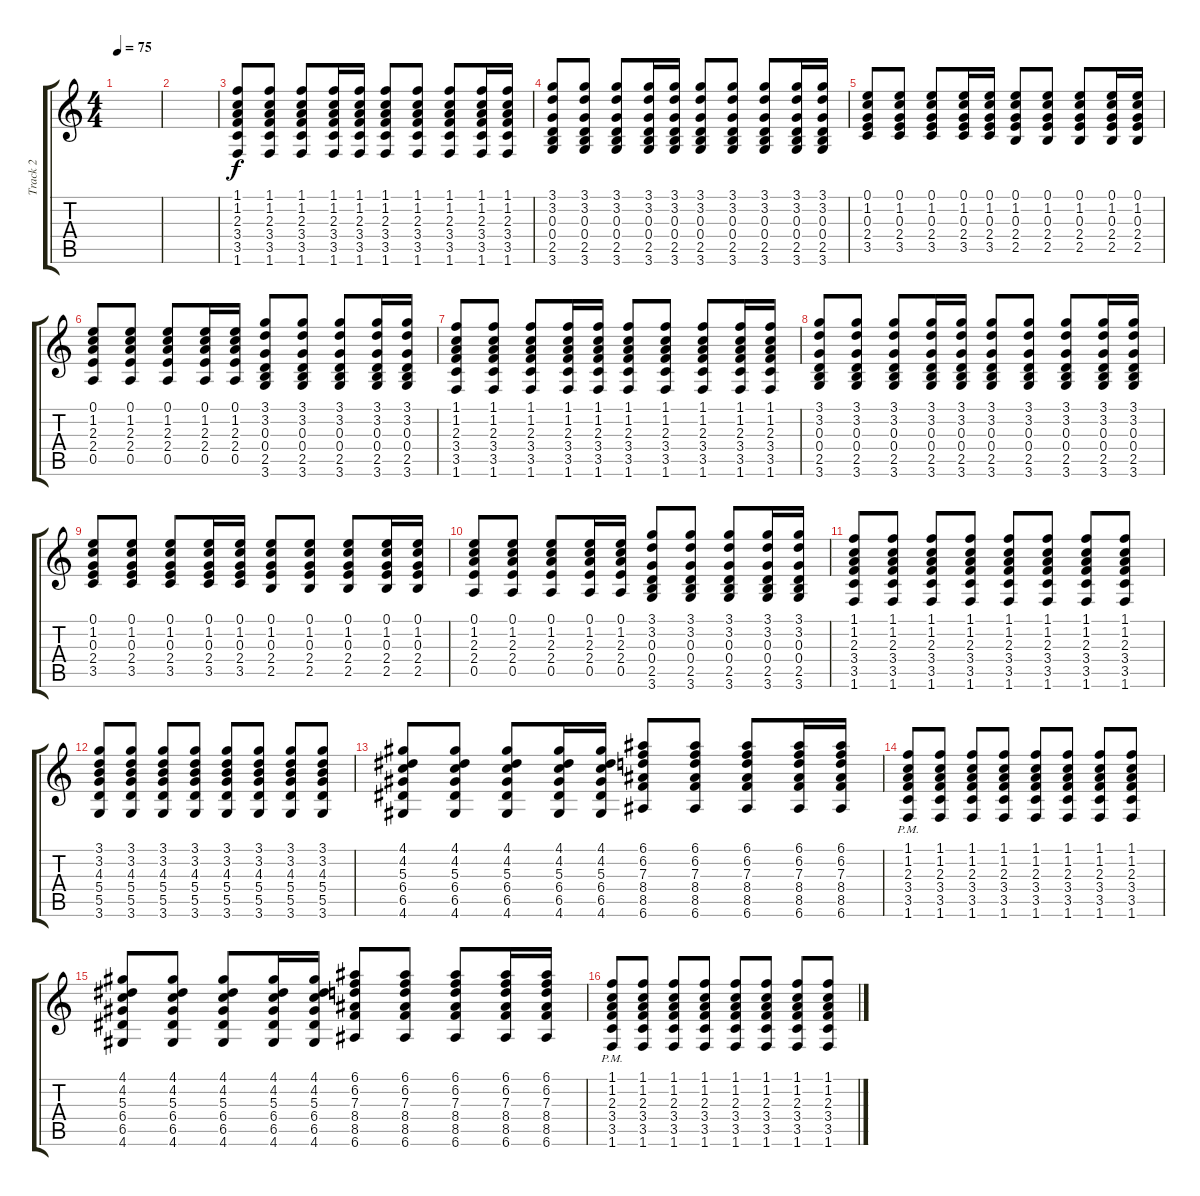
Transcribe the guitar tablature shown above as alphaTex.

\track ("Track 2" "Track 2") {instrument electricguitarclean}
\staff {score tabs}
\tuning (E4 B3 G3 D3 A2 E2) {hide}
\ts (4 4)
\tempo 75
\clef g2
\ks c
|
|
(1.1 1.2 2.3 3.4 3.5 1.6).8{instrument electricguitarclean} (1.1 1.2 2.3 3.4 3.5 1.6).8 (1.1 1.2 2.3 3.4 3.5 1.6).8 (1.1 1.2 2.3 3.4 3.5 1.6).16 (1.1 1.2 2.3 3.4 3.5 1.6).16 (1.1 1.2 2.3 3.4 3.5 1.6).8 (1.1 1.2 2.3 3.4 3.5 1.6).8 (1.1 1.2 2.3 3.4 3.5 1.6).8 (1.1 1.2 2.3 3.4 3.5 1.6).16 (1.1 1.2 2.3 3.4 3.5 1.6).16 |
(3.1 3.2 0.3 0.4 2.5 3.6).8 (3.1 3.2 0.3 0.4 2.5 3.6).8 (3.1 3.2 0.3 0.4 2.5 3.6).8 (3.1 3.2 0.3 0.4 2.5 3.6).16 (3.1 3.2 0.3 0.4 2.5 3.6).16 (3.1 3.2 0.3 0.4 2.5 3.6).8 (3.1 3.2 0.3 0.4 2.5 3.6).8 (3.1 3.2 0.3 0.4 2.5 3.6).8 (3.1 3.2 0.3 0.4 2.5 3.6).16 (3.1 3.2 0.3 0.4 2.5 3.6).16 |
(0.1 1.2 0.3 2.4 3.5).8 (0.1 1.2 0.3 2.4 3.5).8 (0.1 1.2 0.3 2.4 3.5).8 (0.1 1.2 0.3 2.4 3.5).16 (0.1 1.2 0.3 2.4 3.5).16 (0.1 1.2 0.3 2.4 2.5).8 (0.1 1.2 0.3 2.4 2.5).8 (0.1 1.2 0.3 2.4 2.5).8 (0.1 1.2 0.3 2.4 2.5).16 (0.1 1.2 0.3 2.4 2.5).16 |
(0.1 1.2 2.3 2.4 0.5).8 (0.1 1.2 2.3 2.4 0.5).8 (0.1 1.2 2.3 2.4 0.5).8 (0.1 1.2 2.3 2.4 0.5).16 (0.1 1.2 2.3 2.4 0.5).16 (3.1 3.2 0.3 0.4 2.5 3.6).8 (3.1 3.2 0.3 0.4 2.5 3.6).8 (3.1 3.2 0.3 0.4 2.5 3.6).8 (3.1 3.2 0.3 0.4 2.5 3.6).16 (3.1 3.2 0.3 0.4 2.5 3.6).16 |
(1.1 1.2 2.3 3.4 3.5 1.6).8 (1.1 1.2 2.3 3.4 3.5 1.6).8 (1.1 1.2 2.3 3.4 3.5 1.6).8 (1.1 1.2 2.3 3.4 3.5 1.6).16 (1.1 1.2 2.3 3.4 3.5 1.6).16 (1.1 1.2 2.3 3.4 3.5 1.6).8 (1.1 1.2 2.3 3.4 3.5 1.6).8 (1.1 1.2 2.3 3.4 3.5 1.6).8 (1.1 1.2 2.3 3.4 3.5 1.6).16 (1.1 1.2 2.3 3.4 3.5 1.6).16 |
(3.1 3.2 0.3 0.4 2.5 3.6).8 (3.1 3.2 0.3 0.4 2.5 3.6).8 (3.1 3.2 0.3 0.4 2.5 3.6).8 (3.1 3.2 0.3 0.4 2.5 3.6).16 (3.1 3.2 0.3 0.4 2.5 3.6).16 (3.1 3.2 0.3 0.4 2.5 3.6).8 (3.1 3.2 0.3 0.4 2.5 3.6).8 (3.1 3.2 0.3 0.4 2.5 3.6).8 (3.1 3.2 0.3 0.4 2.5 3.6).16 (3.1 3.2 0.3 0.4 2.5 3.6).16 |
(0.1 1.2 0.3 2.4 3.5).8 (0.1 1.2 0.3 2.4 3.5).8 (0.1 1.2 0.3 2.4 3.5).8 (0.1 1.2 0.3 2.4 3.5).16 (0.1 1.2 0.3 2.4 3.5).16 (0.1 1.2 0.3 2.4 2.5).8 (0.1 1.2 0.3 2.4 2.5).8 (0.1 1.2 0.3 2.4 2.5).8 (0.1 1.2 0.3 2.4 2.5).16 (0.1 1.2 0.3 2.4 2.5).16 |
(0.1 1.2 2.3 2.4 0.5).8 (0.1 1.2 2.3 2.4 0.5).8 (0.1 1.2 2.3 2.4 0.5).8 (0.1 1.2 2.3 2.4 0.5).16 (0.1 1.2 2.3 2.4 0.5).16 (3.1 3.2 0.3 0.4 2.5 3.6).8 (3.1 3.2 0.3 0.4 2.5 3.6).8 (3.1 3.2 0.3 0.4 2.5 3.6).8 (3.1 3.2 0.3 0.4 2.5 3.6).16 (3.1 3.2 0.3 0.4 2.5 3.6).16 |
(1.1 1.2 2.3 3.4 3.5 1.6).8 (1.1 1.2 2.3 3.4 3.5 1.6).8 (1.1 1.2 2.3 3.4 3.5 1.6).8 (1.1 1.2 2.3 3.4 3.5 1.6).8 (1.1 1.2 2.3 3.4 3.5 1.6).8 (1.1 1.2 2.3 3.4 3.5 1.6).8 (1.1 1.2 2.3 3.4 3.5 1.6).8 (1.1 1.2 2.3 3.4 3.5 1.6).8 |
(3.1 3.2 4.3 5.4 5.5 3.6).8 (3.1 3.2 4.3 5.4 5.5 3.6).8 (3.1 3.2 4.3 5.4 5.5 3.6).8 (3.1 3.2 4.3 5.4 5.5 3.6).8 (3.1 3.2 4.3 5.4 5.5 3.6).8 (3.1 3.2 4.3 5.4 5.5 3.6).8 (3.1 3.2 4.3 5.4 5.5 3.6).8 (3.1 3.2 4.3 5.4 5.5 3.6).8 |
(4.1 4.2 5.3 6.4 6.5 4.6).8{volume 6 instrument overdrivenguitar} (4.1 4.2 5.3 6.4 6.5 4.6).8 (4.1 4.2 5.3 6.4 6.5 4.6).8 (4.1 4.2 5.3 6.4 6.5 4.6).16 (4.1 4.2 5.3 6.4 6.5 4.6).16 (6.1 6.2 7.3 8.4 8.5 6.6).8 (6.1 6.2 7.3 8.4 8.5 6.6).8 (6.1 6.2 7.3 8.4 8.5 6.6).8 (6.1 6.2 7.3 8.4 8.5 6.6).16 (6.1 6.2 7.3 8.4 8.5 6.6).16 |
(1.1 1.2 2.3 3.4 3.5{pm} 1.6).8 (1.1 1.2 2.3 3.4 3.5 1.6).8 (1.1 1.2 2.3 3.4 3.5 1.6).8 (1.1 1.2 2.3 3.4 3.5 1.6).8 (1.1 1.2 2.3 3.4 3.5 1.6).8 (1.1 1.2 2.3 3.4 3.5 1.6).8 (1.1 1.2 2.3 3.4 3.5 1.6).8 (1.1 1.2 2.3 3.4 3.5 1.6).8 |
(4.1 4.2 5.3 6.4 6.5 4.6).8{volume 6 instrument overdrivenguitar} (4.1 4.2 5.3 6.4 6.5 4.6).8 (4.1 4.2 5.3 6.4 6.5 4.6).8 (4.1 4.2 5.3 6.4 6.5 4.6).16 (4.1 4.2 5.3 6.4 6.5 4.6).16 (6.1 6.2 7.3 8.4 8.5 6.6).8 (6.1 6.2 7.3 8.4 8.5 6.6).8 (6.1 6.2 7.3 8.4 8.5 6.6).8 (6.1 6.2 7.3 8.4 8.5 6.6).16 (6.1 6.2 7.3 8.4 8.5 6.6).16 |
(1.1 1.2 2.3 3.4 3.5{pm} 1.6).8 (1.1 1.2 2.3 3.4 3.5 1.6).8 (1.1 1.2 2.3 3.4 3.5 1.6).8 (1.1 1.2 2.3 3.4 3.5 1.6).8 (1.1 1.2 2.3 3.4 3.5 1.6).8 (1.1 1.2 2.3 3.4 3.5 1.6).8 (1.1 1.2 2.3 3.4 3.5 1.6).8 (1.1 1.2 2.3 3.4 3.5 1.6).8
